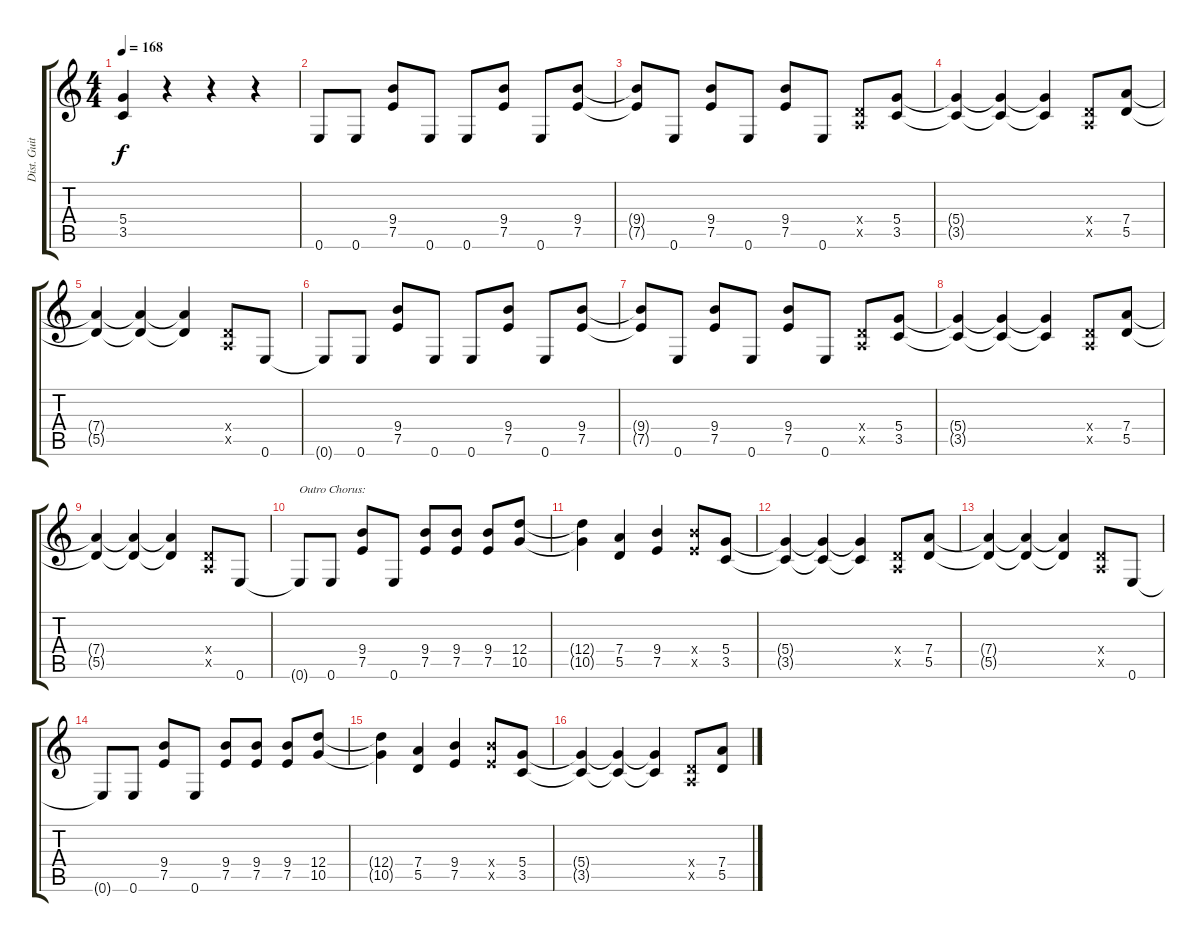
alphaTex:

\track ("Dist. Guitar 2" "Dist. Guit") {instrument distortionguitar}
\staff {score tabs}
\tuning (E4 B3 G3 D3 A2 E2) {hide}
\ts (4 4)
\tempo 168
\clef g2
\ks c
(5.4 3.5).4{dy f} r.4 r.4 r.4 |
0.6.8 0.6.8 (9.4 7.5).8 0.6.8 0.6.8 (9.4 7.5).8 0.6.8 (9.4 7.5).8 |
(9.4{t} 7.5{t}).8 0.6.8 (9.4 7.5).8 0.6.8 (9.4 7.5).8 0.6.8 (0.4{x} 0.5{x}).8 (5.4 3.5).8 |
(5.4{t} 3.5{t}).4 (5.4{t} 3.5{t}).4 (5.4{t} 3.5{t}).4 (0.4{x} 0.5{x}).8 (7.4 5.5).8 |
(7.4{t} 5.5{t}).4 (7.4{t} 5.5{t}).4 (7.4{t} 5.5{t}).4 (0.4{x} 0.5{x}).8 0.6.8 |
0.6{t}.8 0.6.8 (9.4 7.5).8 0.6.8 0.6.8 (9.4 7.5).8 0.6.8 (9.4 7.5).8 |
(9.4{t} 7.5{t}).8 0.6.8 (9.4 7.5).8 0.6.8 (9.4 7.5).8 0.6.8 (0.4{x} 0.5{x}).8 (5.4 3.5).8 |
(5.4{t} 3.5{t}).4 (5.4{t} 3.5{t}).4 (5.4{t} 3.5{t}).4 (0.4{x} 0.5{x}).8 (7.4 5.5).8 |
(7.4{t} 5.5{t}).4 (7.4{t} 5.5{t}).4 (7.4{t} 5.5{t}).4 (0.4{x} 0.5{x}).8 0.6.8 |
0.6{t}.8{txt "Outro Chorus:"} 0.6.8 (9.4 7.5).8 0.6.8 (9.4 7.5).8 (9.4 7.5).8 (9.4 7.5).8 (12.4 10.5).8 |
(12.4{t} 10.5{t}).4 (7.4 5.5).4 (9.4 7.5).4 (9.4{x} 7.5{x}).8 (5.4 3.5).8 |
(5.4{t} 3.5{t}).4 (5.4{t} 3.5{t}).4 (5.4{t} 3.5{t}).4 (0.4{x} 0.5{x}).8 (7.4 5.5).8 |
(7.4{t} 5.5{t}).4 (7.4{t} 5.5{t}).4 (7.4{t} 5.5{t}).4 (0.4{x} 0.5{x}).8 0.6.8 |
0.6{t}.8 0.6.8 (9.4 7.5).8 0.6.8 (9.4 7.5).8 (9.4 7.5).8 (9.4 7.5).8 (12.4 10.5).8 |
(12.4{t} 10.5{t}).4 (7.4 5.5).4 (9.4 7.5).4 (9.4{x} 7.5{x}).8 (5.4 3.5).8 |
(5.4{t} 3.5{t}).4 (5.4{t} 3.5{t}).4 (5.4{t} 3.5{t}).4 (0.4{x} 0.5{x}).8 (7.4 5.5).8
